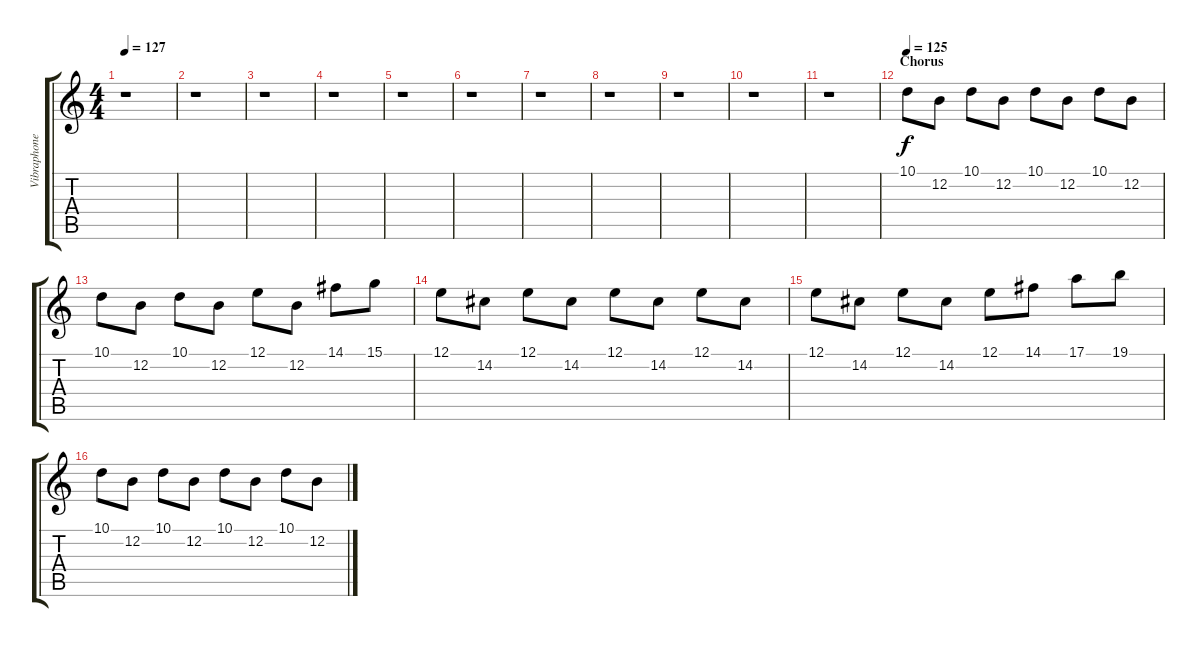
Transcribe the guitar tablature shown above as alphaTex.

\track ("Vibraphone" "Vibraphone") {instrument vibraphone}
\staff {score tabs}
\tuning (E4 B3 G3 D3 A2 E2) {hide}
\ts (4 4)
\tempo 127
\clef g2
\ks c
r.1{dy f} |
r.1 |
r.1 |
r.1 |
r.1 |
r.1 |
r.1 |
r.1 |
r.1 |
r.1 |
r.1 |
\section ("" "Chorus")
\tempo 125
10.1.8 12.2.8 10.1.8 12.2.8 10.1.8 12.2.8 10.1.8 12.2.8 |
10.1.8 12.2.8 10.1.8 12.2.8 12.1.8 12.2.8 14.1.8 15.1.8 |
12.1.8 14.2.8 12.1.8 14.2.8 12.1.8 14.2.8 12.1.8 14.2.8 |
12.1.8 14.2.8 12.1.8 14.2.8 12.1.8 14.1.8 17.1.8 19.1.8 |
10.1.8 12.2.8 10.1.8 12.2.8 10.1.8 12.2.8 10.1.8 12.2.8
